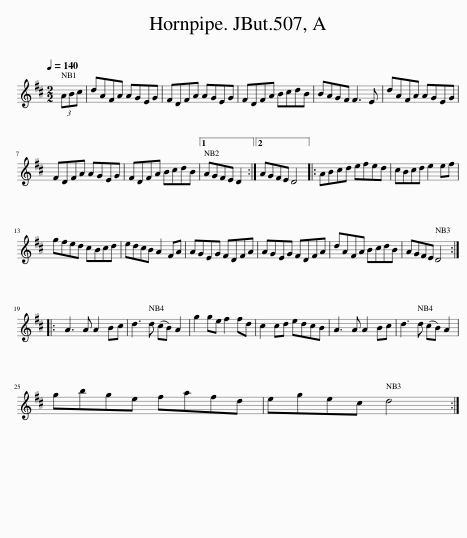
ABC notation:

X:1
L:1/8
Q:1/4=140
M:2/2
I:linebreak $
K:D
V:1 treble
V:1
 (3ABc | dAFA AGEG | FDFA AGEG | FDFA BcdB | BAGF F3 E | %5
 dAFA AGEG |$ FDFA AGEG | FDFA BcdB |1 AGFE D2 :|2 AGFE D4 |: %10
 ABcd efed | cBcd e2 ef |$ gfed cBcd | edcB A2 FA | AGEG FDFA | %15
 AGEG FDFA | dAFA BcdB | AGFE D4 ::$ A3 A A2 Bc | d3 d (cB) A2 | %20
 g2 ge f2 fd | c2 cd edcB | A3 A A2 Bc | d3 d (cB) A2 |$ gbge fafd | %25
 egec d4 :| %26
